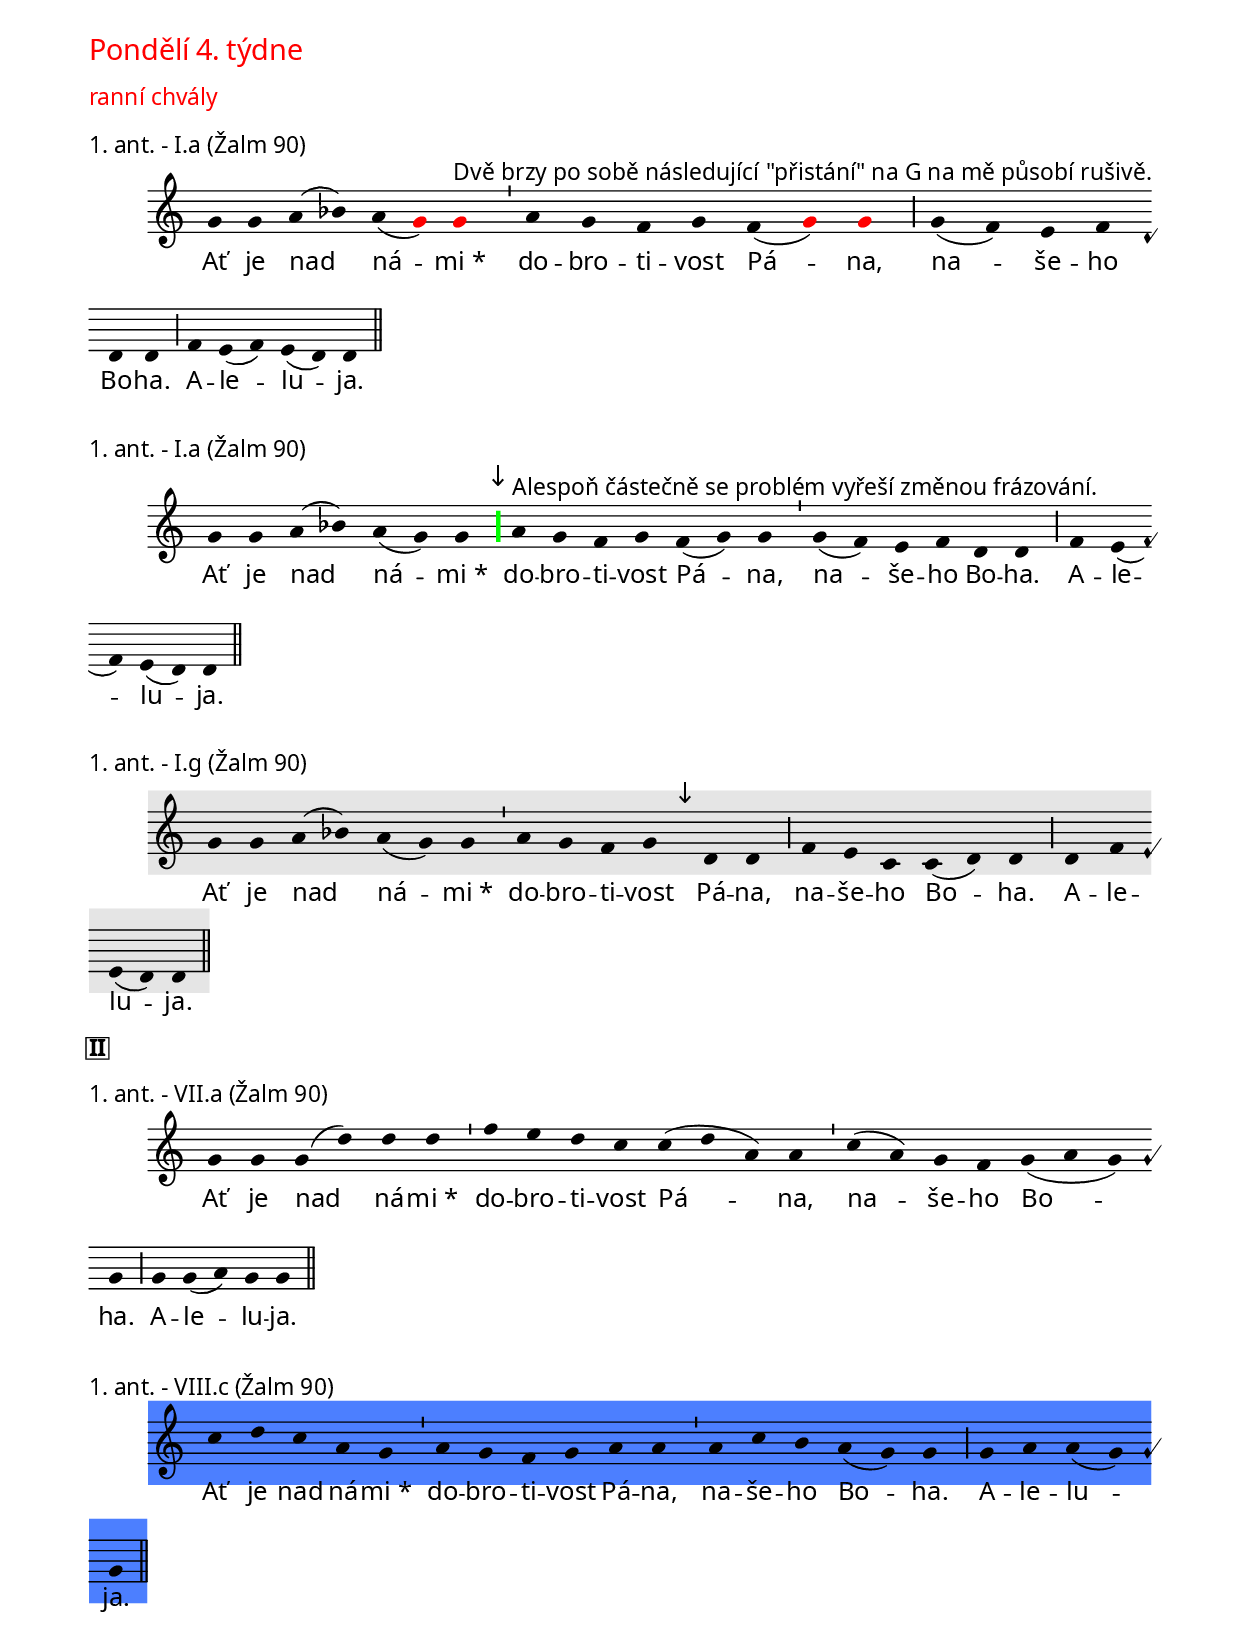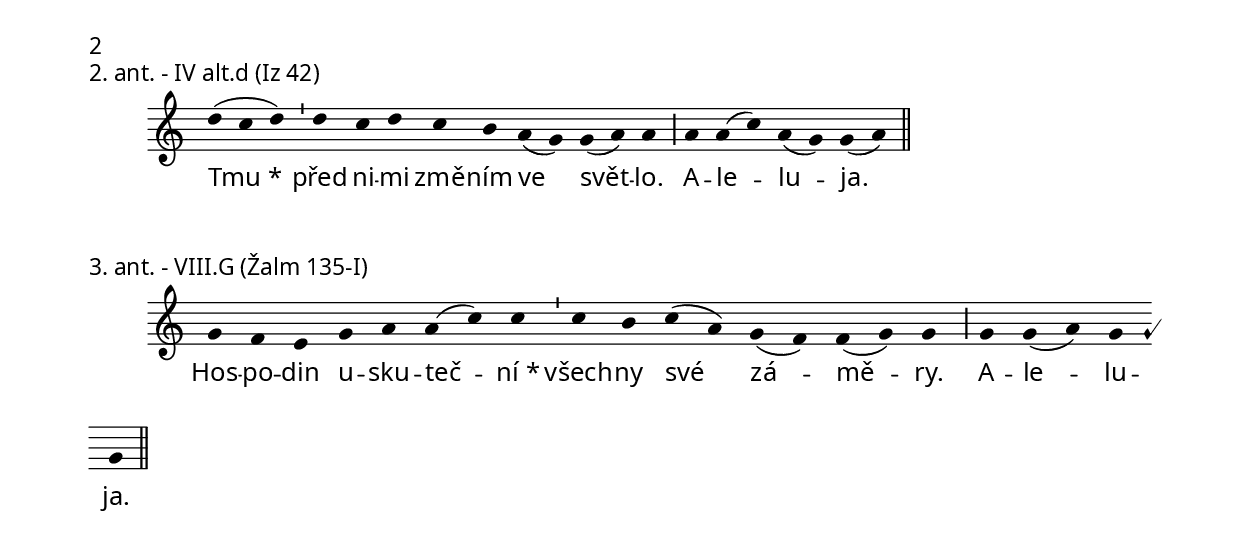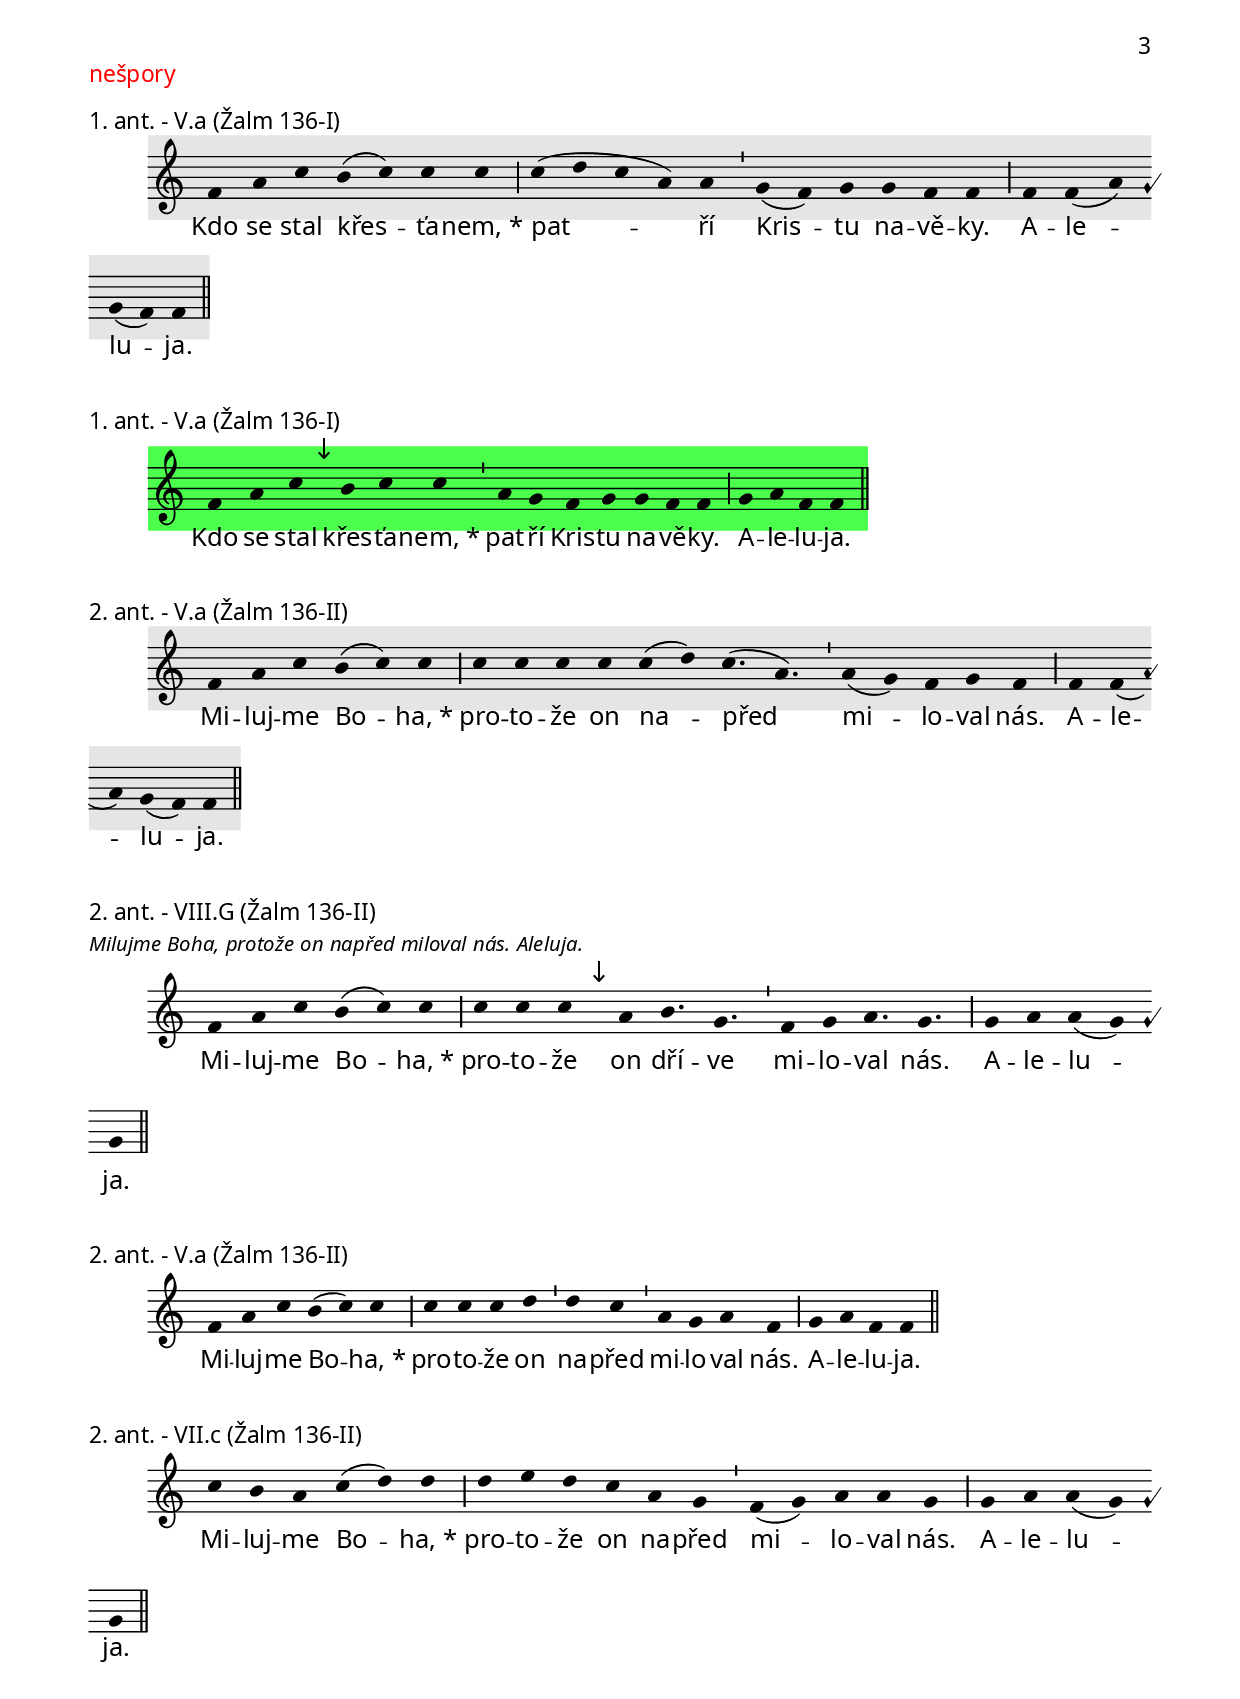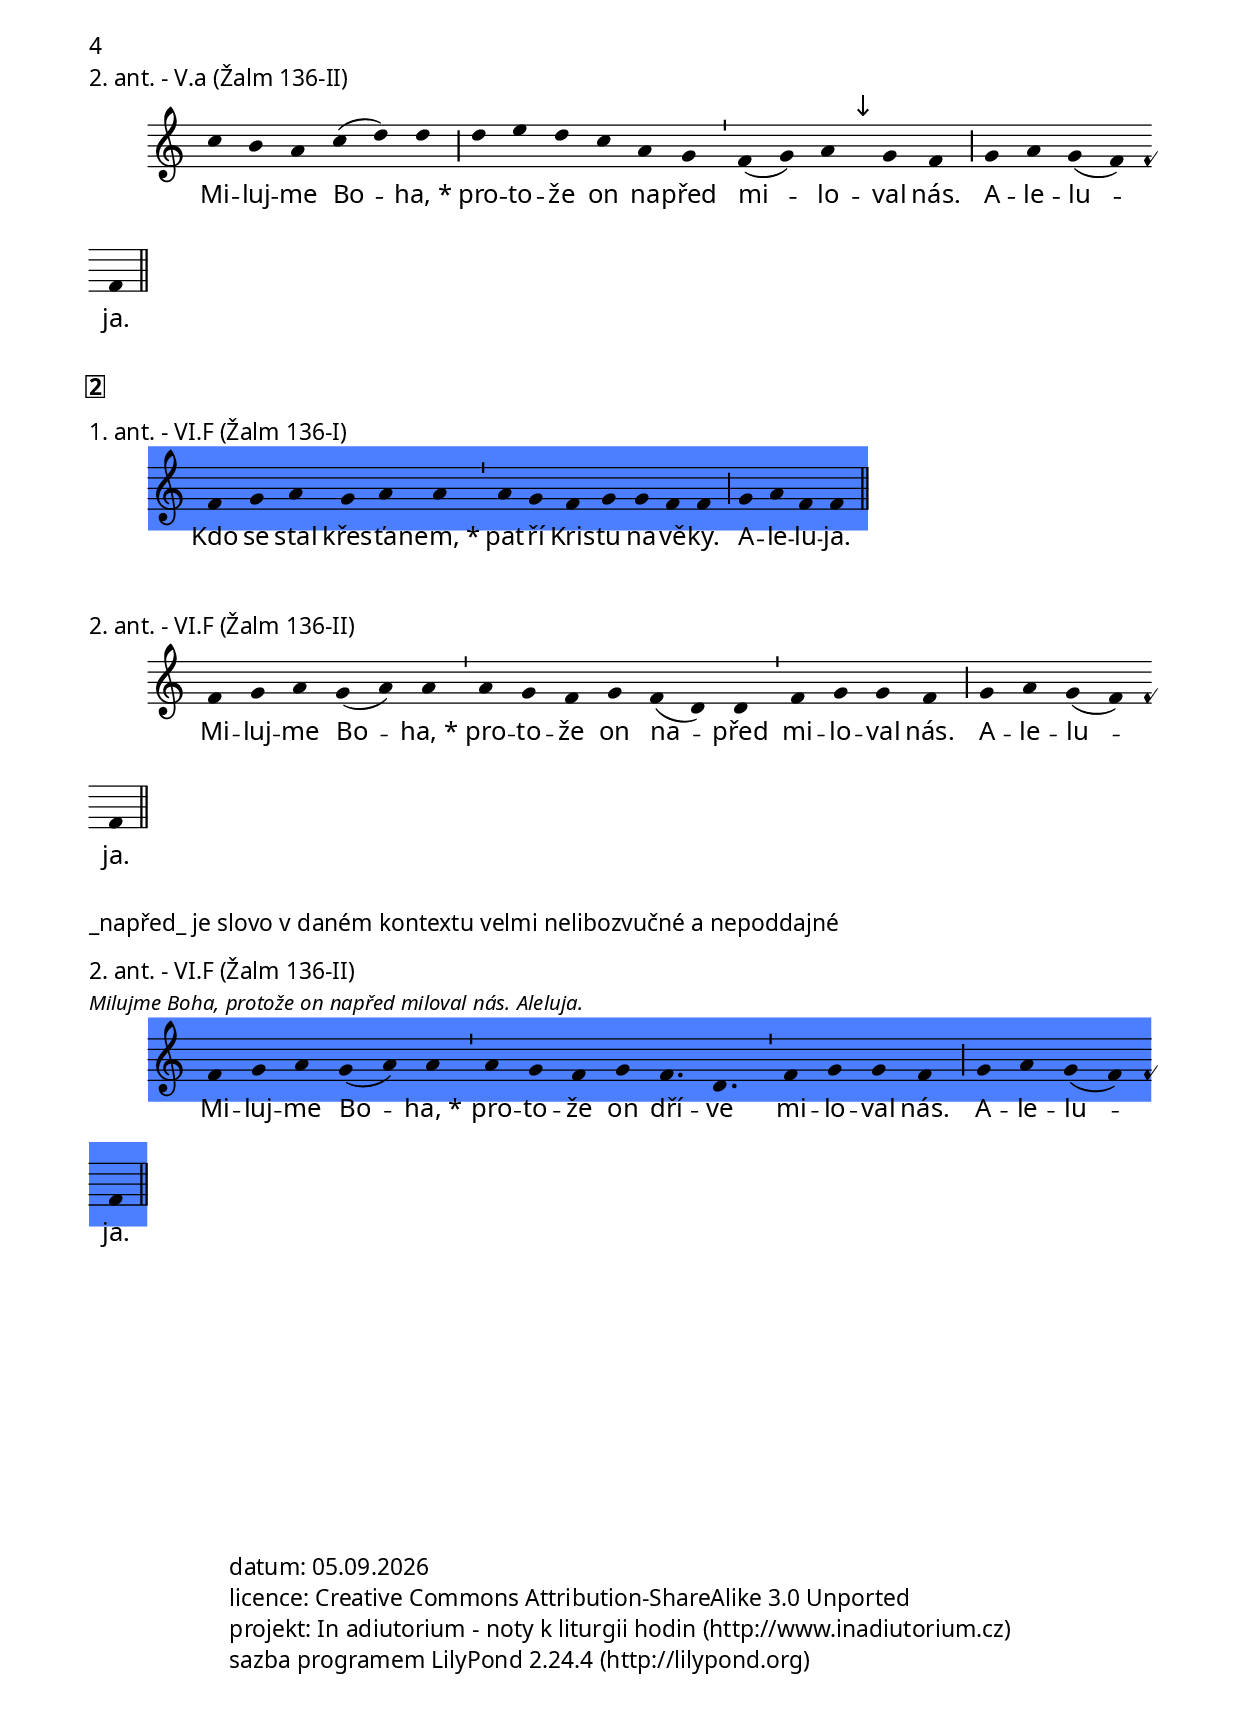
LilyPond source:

\include "../spolecne.ly"

\markup {\nadpisDen {Pondělí 4. týdne}}

\markup {\nadpisHodinka {"ranní chvály"}}



\score {
  \relative c'' {
    \choralniRezim
    g4 g a( bes) a(
    \override NoteHead #'color = #red
    g) g^\markup{Dvě brzy po sobě následující "\"přistání\"" na G na
                  mě působí rušivě.}
    \revert NoteHead #'color
    \barMin a g f g f(
    \override NoteHead #'color = #red
    g) g
    \revert NoteHead #'color
    \barMaior
    g( f) e f d d \barMaior
    f e( f) e( d) d \barFinalis
  }
  \addlyrics {
    Ať je nad ná -- mi_* do -- bro -- ti -- vost Pá -- na,
    na -- še -- ho Bo -- ha.
    A -- le -- lu -- ja.
  }
  \header {
    quid = "1. ant."
    modus = "I"
    differentia = "a"
    psalmus = "Žalm 90"
    id = ""
    piece = \markup {\sestavTitulek}
  }
}

\score {
  \relative c'' {
    \choralniRezim
    g4 g a( bes) a( g) g
    \once \override Staff.BarLine #'color = #green
    \once \override Staff.BarLine #'hair-thickness = 4
    \barMaior \mark\sipka a^\markup{Alespoň částečně se problém vyřeší změnou frázování.}
    g f g f( g) g \barMin
    g( f) e f d d \barMaior
    f e( f) e( d) d \barFinalis
  }
  \addlyrics {
    Ať je nad ná -- mi_* do -- bro -- ti -- vost Pá -- na,
    na -- še -- ho Bo -- ha.
    A -- le -- lu -- ja.
  }
  \header {
    quid = "1. ant."
    modus = "I"
    differentia = "a"
    psalmus = "Žalm 90"
    id = ""
    piece = \markup {\sestavTitulek}
  }
}

\score {
  \relative c'' {
    \zvyraznovacSedy
    \choralniRezim
    g4 g a( bes) a( g) g \barMin a g f g \mark\sipka d d \barMaior
    f e c c( d) d \barMaior
    d f e( d) d \barFinalis
  }
  \addlyrics {
    Ať je nad ná -- mi_* do -- bro -- ti -- vost Pá -- na,
    na -- še -- ho Bo -- ha.
    A -- le -- lu -- ja.
  }
  \header {
    quid = "1. ant."
    modus = "I"
    differentia = "g"
    psalmus = "Žalm 90"
    id = "rch-a1"
    piece = \markup {\sestavTitulek}
  }
}

\markup\nadpisSkupiny{II}

\score {
  \relative c'' {
    \choralniRezim
    g4 g g( d') d d \barMin
    f e d c c( d a) a \barMin
    c( a) g f g( a g) g \barMaior
    g g( a) g g \barFinalis
  }
  \addlyrics {
    Ať je nad ná -- mi_*
    do -- bro -- ti -- vost Pá -- na,
    na -- še -- ho Bo -- ha.
    A -- le -- lu -- ja.
  }
  \header {
    quid = "1. ant."
    modus = "VII"
    differentia = "a"
    psalmus = "Žalm 90"
    id = ""
    piece = \markup {\sestavTitulek}
  }
}

\score {
  \relative c'' {
    \zvyraznovacModry
    \choralniRezim
    c4 d c a g \barMin
    a g f g a a \barMin
    a c b a( g) g \barMaior
    g a a( g) g \barFinalis
  }
  \addlyrics {
    Ať je nad ná -- mi_*
    do -- bro -- ti -- vost Pá -- na,
    na -- še -- ho Bo -- ha.
    A -- le -- lu -- ja.
  }
  \header {
    quid = "1. ant."
    modus = "VIII"
    differentia = "c"
    psalmus = "Žalm 90"
    id = "rch-a1"
    piece = \markup {\sestavTitulek}
  }
}

\pageBreak

\score {
  \relative c'' {
    \choralniRezim
    d4( c d) \barMin d c d c b a( g) g( a) a \barMaior
    a a( c) a( g) g( a) \barFinalis
  }
  \addlyrics {
    Tmu_* před ni -- mi změ -- ním ve svět -- lo.
    A -- le -- lu -- ja.
  }
  \header {
    quid = "2. ant."
    modus = "IV alt"
    differentia = "d"
    psalmus = "Iz 42"
    id = ""
    piece = \markup {\sestavTitulek}
  }
}

\score {
  \relative c'' {
    \choralniRezim
    g4 f e g a a( c) c \barMin
    c b c( a) g( f) f( g) g \barMaior
    g g( a) g g \barFinalis
  }
  \addlyrics {
    Hos -- po -- din u -- sku -- teč -- ní_*
    všech -- ny své zá -- mě -- ry.
    A -- le -- lu -- ja.
  }
  \header {
    quid = "3. ant."
    modus = "VIII"
    differentia = "G"
    psalmus = "Žalm 135-I"
    id = ""
    piece = \markup {\sestavTitulek}
  }
}

\pageBreak

\markup {\nadpisHodinka {"nešpory"}}

\score {
  \relative c' {
    \zvyraznovacSedy
    \choralniRezim
    f4 a c b( c) c c \barMaior
    c( d c a) a \barMin g( f) g g f f \barMaior
    f f( a) g( f) f \barFinalis
  }
  \addlyrics {
    Kdo se stal křes -- ťa -- nem,_*
    pat -- ří Kris -- tu na -- vě -- ky.
    A -- le -- lu -- ja.
  }
  \header {
    quid = "1. ant."
    modus = "V"
    differentia = "a"
    psalmus = "Žalm 136-I"
    id = "ne-a1"
    piece = \markup {\sestavTitulek}
  }
}

\score {
  \relative c' {
    \zvyraznovacZeleny
    \choralniRezim
    f4 a c \mark\sipka b c c \barMin
    a g f g g f f \barMaior
    g a f f \barFinalis
  }
  \addlyrics {
    Kdo se stal křes -- ťa -- nem,_*
    pat -- ří Kris -- tu na -- vě -- ky.
    A -- le -- lu -- ja.
  }
  \header {
    quid = "1. ant."
    modus = "V"
    differentia = "a"
    psalmus = "Žalm 136-I"
    id = "ne-a1"
    piece = \markup {\sestavTitulek}
  }
}

\score {
  \relative c' {
    \zvyraznovacSedy
    \choralniRezim
    f4 a c b( c) c \barMaior
    c c c c c( d) c4.( a) \barMin a4( g) f g f \barMaior
    f f( a) g( f) f \barFinalis
  }
  \addlyrics {
    Mi -- luj -- me Bo -- ha,_*
    pro -- to -- že on na -- před mi -- lo -- val nás.
    A -- le -- lu -- ja.
  }
  \header {
    quid = "2. ant."
    modus = "V"
    differentia = "a"
    psalmus = "Žalm 136-II"
    id = "ne-a2"
    piece = \markup {\sestavTitulek}
  }
}

\score {
  \relative c' {
    \choralniRezim
    f4 a c b( c) c \barMaior
    c c c \mark\sipka a b4. g \barMin
    f4 g a4. g \barMaior
    g4 a a( g) g \barFinalis
  }
  \addlyrics {
    Mi -- luj -- me Bo -- ha,_*
    pro -- to -- že on dří -- ve
    mi -- lo -- val nás.
    A -- le -- lu -- ja.
  }
  \header {
    textus_approbatus = "Milujme Boha, protože on napřed miloval nás. Aleluja."
    quid = "2. ant."
    modus = "VIII"
    differentia = "G"
    psalmus = "Žalm 136-II"
    id = "ne-a2"
    piece = \markup {\sestavTitulek}
  }
}

\score {
  \relative c' {
    \choralniRezim
    f4 a c b( c) c \barMaior
    c c c d \barMin d c \barMin a g a f \barMaior
    g a f f \barFinalis
  }
  \addlyrics {
    Mi -- luj -- me Bo -- ha,_*
    pro -- to -- že on na -- před mi -- lo -- val nás.
    A -- le -- lu -- ja.
  }
  \header {
    quid = "2. ant."
    modus = "V"
    differentia = "a"
    psalmus = "Žalm 136-II"
    id = "ne-a2"
    piece = \markup {\sestavTitulek}
  }
}

\score {
  \relative c'' {
    \choralniRezim
    c4 b a c( d) d \barMaior
    d e d c a g \barMin
    f( g) a a g \barMaior
    g a a( g) g \barFinalis
  }
  \addlyrics {
    Mi -- luj -- me Bo -- ha,_*
    pro -- to -- že on na -- před
    mi -- lo -- val nás.
    A -- le -- lu -- ja.
  }
  \header {
    quid = "2. ant."
    modus = "VII"
    differentia = "c"
    psalmus = "Žalm 136-II"
    id = "ne-a2"
    piece = \markup {\sestavTitulek}
  }
}

\score {
  \relative c'' {
    \choralniRezim
    c4 b a c( d) d \barMaior
    d e d c a g \barMin
    f( g) a \mark\sipka g f \barMaior
    g a g( f) f \barFinalis
  }
  \addlyrics {
    Mi -- luj -- me Bo -- ha,_*
    pro -- to -- že on na -- před
    mi -- lo -- val nás.
    A -- le -- lu -- ja.
  }
  \header {
    quid = "2. ant."
    modus = "V"
    differentia = "a"
    psalmus = "Žalm 136-II"
    id = "ne-a2"
    piece = \markup {\sestavTitulek}
  }
}

\markup\nadpisSkupiny 2

\score {
  \relative c' {
    \zvyraznovacModry
    \choralniRezim
    f4 g a g a a \barMin
    a g f g g f f \barMaior
    g a f f \barFinalis
  }
  \addlyrics {
    Kdo se stal křes -- ťa -- nem,_*
    pat -- ří Kris -- tu na -- vě -- ky.
    A -- le -- lu -- ja.
  }
  \header {
    quid = "1. ant."
    modus = "VI"
    differentia = "F"
    psalmus = "Žalm 136-I"
    id = "ne-a1"
    piece = \markup {\sestavTitulek}
  }
}

\score {
  \relative c' {
    \choralniRezim
    f4 g a g( a) a \barMin
    a g f g f( d) d \barMin
    f g g f \barMaior
    g a g( f) f \barFinalis
  }
  \addlyrics {
    Mi -- luj -- me Bo -- ha,_*
    pro -- to -- že on na -- před
    mi -- lo -- val nás.
    A -- le -- lu -- ja.
  }
  \header {
    quid = "2. ant."
    modus = "VI"
    differentia = "F"
    psalmus = "Žalm 136-II"
    id = "ne-a2"
    piece = \markup {\sestavTitulek}
  }
}

\markup\justify{
  _napřed_ je slovo v daném kontextu velmi nelibozvučné a nepoddajné
}

\score {
  \relative c' {
    \zvyraznovacModry
    \choralniRezim
    f4 g a g( a) a \barMin
    a g f g f4. d \barMin
    f4 g g f \barMaior
    g a g( f) f \barFinalis
  }
  \addlyrics {
    Mi -- luj -- me Bo -- ha,_*
    pro -- to -- že on dří -- ve
    mi -- lo -- val nás.
    A -- le -- lu -- ja.
  }
  \header {
    textus_approbatus = "Milujme Boha, protože on napřed miloval nás. Aleluja."
    quid = "2. ant."
    modus = "VI"
    differentia = "F"
    psalmus = "Žalm 136-II"
    id = "ne-a2"
    piece = \markup {\sestavTitulek}
  }
}

% \score { \velikTIIpondeliNespAntIII }